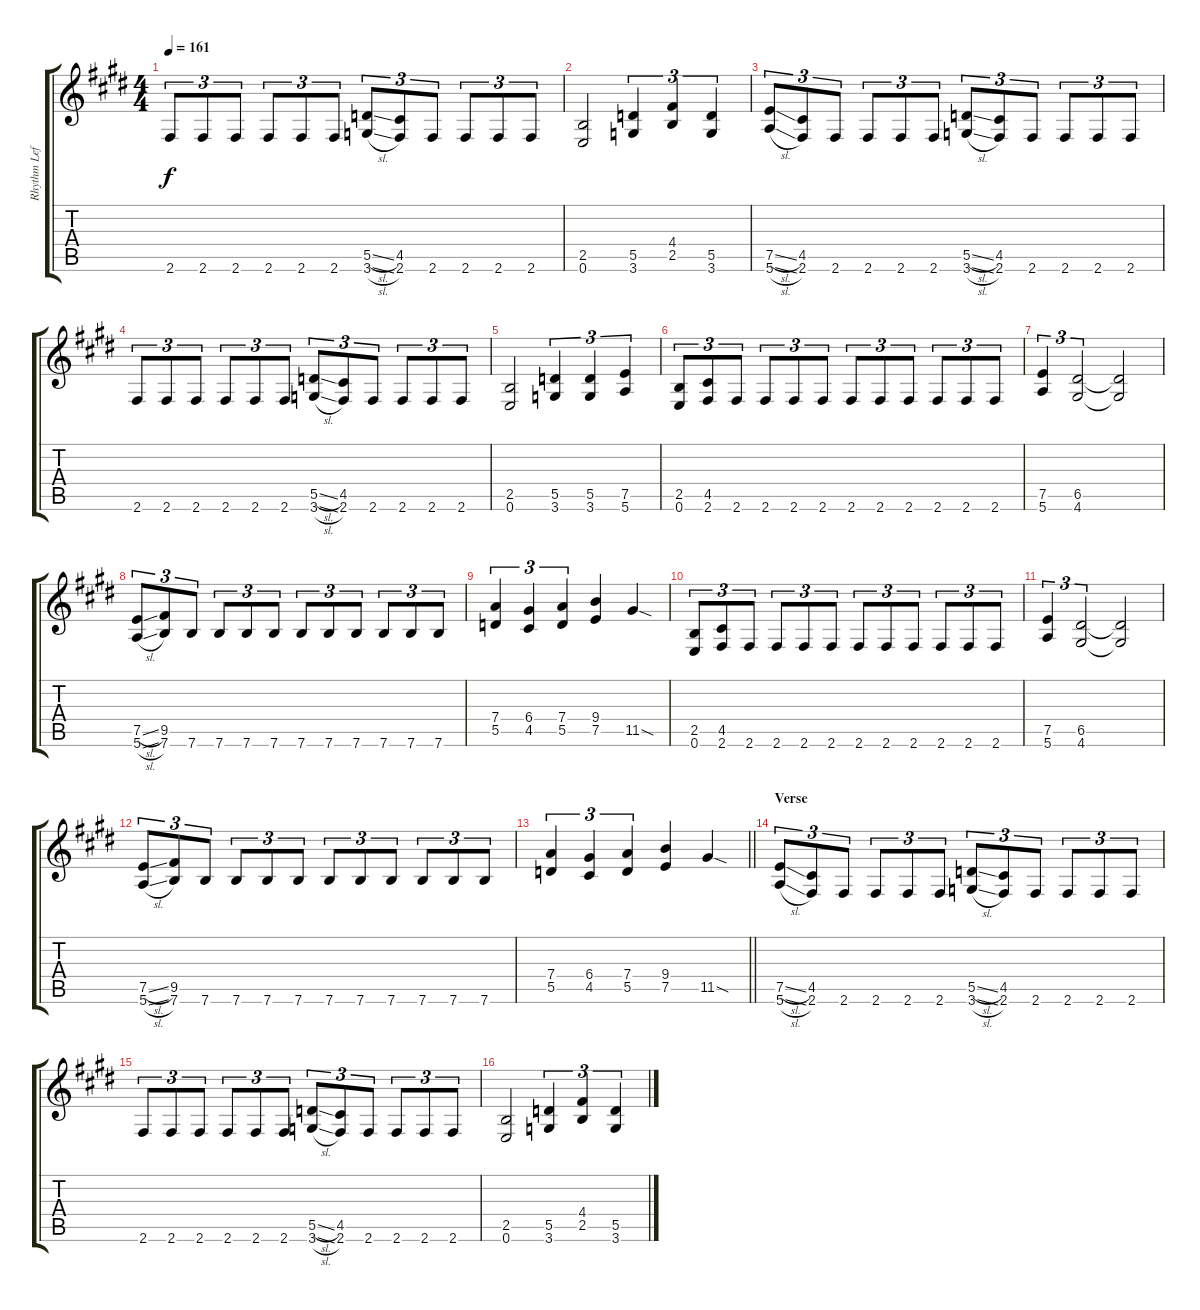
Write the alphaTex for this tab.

\track ("Rhythm Left" "Rhythm Lef") {instrument distortionguitar}
\staff {score tabs}
\tuning (E4 B3 G3 D3 A2 E2) {hide}
\ts (4 4)
\tempo 161
\clef g2
\ks e
2.6.8{tu (3 2) dy f} 2.6.8{tu (3 2)} 2.6.8{tu (3 2)} 2.6.8{tu (3 2)} 2.6.8{tu (3 2)} 2.6.8{tu (3 2)} (5.5{sl} 3.6{sl}).8{tu (3 2)} (4.5 2.6).8{tu (3 2)} 2.6.8{tu (3 2)} 2.6.8{tu (3 2)} 2.6.8{tu (3 2)} 2.6.8{tu (3 2)} |
(2.5 0.6).2 (5.5 3.6).4{tu (3 2)} (4.4 2.5).4{tu (3 2)} (5.5 3.6).4{tu (3 2)} |
(7.5{sl} 5.6{sl}).8{tu (3 2)} (4.5 2.6).8{tu (3 2)} 2.6.8{tu (3 2)} 2.6.8{tu (3 2)} 2.6.8{tu (3 2)} 2.6.8{tu (3 2)} (5.5{sl} 3.6{sl}).8{tu (3 2)} (4.5 2.6).8{tu (3 2)} 2.6.8{tu (3 2)} 2.6.8{tu (3 2)} 2.6.8{tu (3 2)} 2.6.8{tu (3 2)} |
2.6.8{tu (3 2)} 2.6.8{tu (3 2)} 2.6.8{tu (3 2)} 2.6.8{tu (3 2)} 2.6.8{tu (3 2)} 2.6.8{tu (3 2)} (5.5{sl} 3.6{sl}).8{tu (3 2)} (4.5 2.6).8{tu (3 2)} 2.6.8{tu (3 2)} 2.6.8{tu (3 2)} 2.6.8{tu (3 2)} 2.6.8{tu (3 2)} |
(2.5 0.6).2 (5.5 3.6).4{tu (3 2)} (5.5 3.6).4{tu (3 2)} (7.5 5.6).4{tu (3 2)} |
(2.5 0.6).8{tu (3 2)} (4.5 2.6).8{tu (3 2)} 2.6.8{tu (3 2)} 2.6.8{tu (3 2)} 2.6.8{tu (3 2)} 2.6.8{tu (3 2)} 2.6.8{tu (3 2)} 2.6.8{tu (3 2)} 2.6.8{tu (3 2)} 2.6.8{tu (3 2)} 2.6.8{tu (3 2)} 2.6.8{tu (3 2)} |
(7.5 5.6).4{tu (3 2)} (6.5 4.6).2{tu (3 2)} (6.5{t} 4.6{t}).2 |
(7.5{sl} 5.6{sl}).8{tu (3 2)} (9.5 7.6).8{tu (3 2)} 7.6.8{tu (3 2)} 7.6.8{tu (3 2)} 7.6.8{tu (3 2)} 7.6.8{tu (3 2)} 7.6.8{tu (3 2)} 7.6.8{tu (3 2)} 7.6.8{tu (3 2)} 7.6.8{tu (3 2)} 7.6.8{tu (3 2)} 7.6.8{tu (3 2)} |
(7.4 5.5).4{tu (3 2)} (6.4 4.5).4{tu (3 2)} (7.4 5.5).4{tu (3 2)} (9.4 7.5).4 11.5{sod}.4 |
(2.5 0.6).8{tu (3 2)} (4.5 2.6).8{tu (3 2)} 2.6.8{tu (3 2)} 2.6.8{tu (3 2)} 2.6.8{tu (3 2)} 2.6.8{tu (3 2)} 2.6.8{tu (3 2)} 2.6.8{tu (3 2)} 2.6.8{tu (3 2)} 2.6.8{tu (3 2)} 2.6.8{tu (3 2)} 2.6.8{tu (3 2)} |
(7.5 5.6).4{tu (3 2)} (6.5 4.6).2{tu (3 2)} (6.5{t} 4.6{t}).2 |
(7.5{sl} 5.6{sl}).8{tu (3 2)} (9.5 7.6).8{tu (3 2)} 7.6.8{tu (3 2)} 7.6.8{tu (3 2)} 7.6.8{tu (3 2)} 7.6.8{tu (3 2)} 7.6.8{tu (3 2)} 7.6.8{tu (3 2)} 7.6.8{tu (3 2)} 7.6.8{tu (3 2)} 7.6.8{tu (3 2)} 7.6.8{tu (3 2)} |
\barLineRight lightlight
(7.4 5.5).4{tu (3 2)} (6.4 4.5).4{tu (3 2)} (7.4 5.5).4{tu (3 2)} (9.4 7.5).4 11.5{sod}.4 |
\section ("" "Verse")
(7.5{sl} 5.6{sl}).8{tu (3 2)} (4.5 2.6).8{tu (3 2)} 2.6.8{tu (3 2)} 2.6.8{tu (3 2)} 2.6.8{tu (3 2)} 2.6.8{tu (3 2)} (5.5{sl} 3.6{sl}).8{tu (3 2)} (4.5 2.6).8{tu (3 2)} 2.6.8{tu (3 2)} 2.6.8{tu (3 2)} 2.6.8{tu (3 2)} 2.6.8{tu (3 2)} |
2.6.8{tu (3 2)} 2.6.8{tu (3 2)} 2.6.8{tu (3 2)} 2.6.8{tu (3 2)} 2.6.8{tu (3 2)} 2.6.8{tu (3 2)} (5.5{sl} 3.6{sl}).8{tu (3 2)} (4.5 2.6).8{tu (3 2)} 2.6.8{tu (3 2)} 2.6.8{tu (3 2)} 2.6.8{tu (3 2)} 2.6.8{tu (3 2)} |
(2.5 0.6).2 (5.5 3.6).4{tu (3 2)} (4.4 2.5).4{tu (3 2)} (5.5 3.6).4{tu (3 2)}
